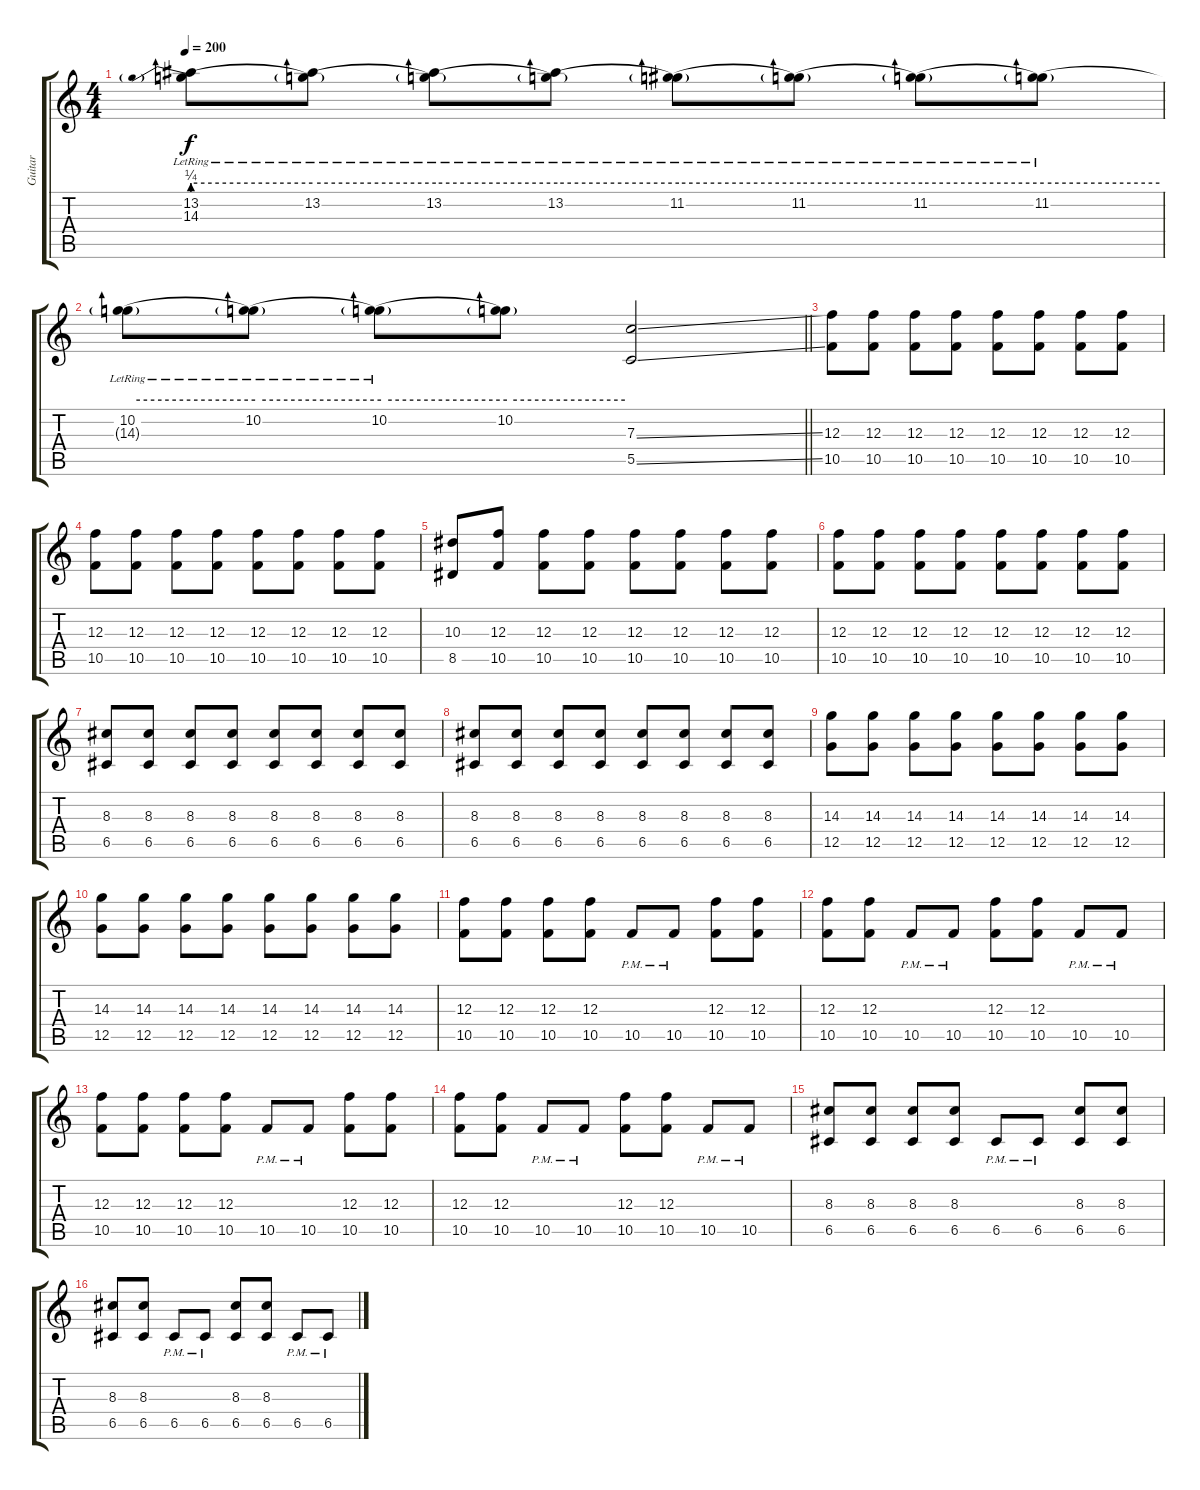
\track ("Guitar" "Guitar") {instrument distortionguitar}
\staff {score tabs}
\tuning (D4 A3 F3 C3 G2 C2) {hide}
\ts (4 4)
\tempo 200
\clef g2
\ks c
(13.2{lr} 14.3{be (prebend 0 1 60 1) lr}).8{dy f} (13.2{lr} 14.3{be (hold 0 1 60 1) t}).8 (13.2{lr} 14.3{be (hold 0 1 60 1) t}).8 (13.2{lr} 14.3{be (hold 0 1 60 1) t}).8 (11.2{lr} 14.3{be (hold 0 1 60 1) t}).8 (11.2{lr} 14.3{be (hold 0 1 60 1) t}).8 (11.2{lr} 14.3{be (hold 0 1 60 1) t}).8 (11.2{lr} 14.3{be (hold 0 1 60 1) t}).8 |
\barLineRight lightlight
(10.2{lr} 14.3{be (hold 0 1 60 1) t}).8 (10.2{lr} 14.3{be (hold 0 1 60 1) t}).8 (10.2{lr} 14.3{be (hold 0 1 60 1) t}).8 (10.2 14.3{be (hold 0 1 60 1) t}).8 (7.3{ss} 5.5{ss}).2{volume 15} |
\section ("" " ")
(12.3 10.5).8{volume 15} (12.3 10.5).8 (12.3 10.5).8 (12.3 10.5).8 (12.3 10.5).8 (12.3 10.5).8 (12.3 10.5).8 (12.3 10.5).8 |
(12.3 10.5).8 (12.3 10.5).8 (12.3 10.5).8 (12.3 10.5).8 (12.3 10.5).8 (12.3 10.5).8 (12.3 10.5).8 (12.3 10.5).8 |
(10.3 8.5).8 (12.3 10.5).8 (12.3 10.5).8 (12.3 10.5).8 (12.3 10.5).8 (12.3 10.5).8 (12.3 10.5).8 (12.3 10.5).8 |
(12.3 10.5).8 (12.3 10.5).8 (12.3 10.5).8 (12.3 10.5).8 (12.3 10.5).8 (12.3 10.5).8 (12.3 10.5).8 (12.3 10.5).8 |
(8.3 6.5).8 (8.3 6.5).8 (8.3 6.5).8 (8.3 6.5).8 (8.3 6.5).8 (8.3 6.5).8 (8.3 6.5).8 (8.3 6.5).8 |
(8.3 6.5).8 (8.3 6.5).8 (8.3 6.5).8 (8.3 6.5).8 (8.3 6.5).8 (8.3 6.5).8 (8.3 6.5).8 (8.3 6.5).8 |
(14.3 12.5).8 (14.3 12.5).8 (14.3 12.5).8 (14.3 12.5).8 (14.3 12.5).8 (14.3 12.5).8 (14.3 12.5).8 (14.3 12.5).8 |
(14.3 12.5).8 (14.3 12.5).8 (14.3 12.5).8 (14.3 12.5).8 (14.3 12.5).8 (14.3 12.5).8 (14.3 12.5).8 (14.3 12.5).8 |
(12.3 10.5).8 (12.3 10.5).8 (12.3 10.5).8 (12.3 10.5).8 10.5{pm}.8 10.5{pm}.8 (12.3 10.5).8 (12.3 10.5).8 |
(12.3 10.5).8 (12.3 10.5).8 10.5{pm}.8 10.5{pm}.8 (12.3 10.5).8 (12.3 10.5).8 10.5{pm}.8 10.5{pm}.8 |
(12.3 10.5).8 (12.3 10.5).8 (12.3 10.5).8 (12.3 10.5).8 10.5{pm}.8 10.5{pm}.8 (12.3 10.5).8 (12.3 10.5).8 |
(12.3 10.5).8 (12.3 10.5).8 10.5{pm}.8 10.5{pm}.8 (12.3 10.5).8 (12.3 10.5).8 10.5{pm}.8 10.5{pm}.8 |
(8.3 6.5).8 (8.3 6.5).8 (8.3 6.5).8 (8.3 6.5).8 6.5{pm}.8 6.5{pm}.8 (8.3 6.5).8 (8.3 6.5).8 |
(8.3 6.5).8 (8.3 6.5).8 6.5{pm}.8 6.5{pm}.8 (8.3 6.5).8 (8.3 6.5).8 6.5{pm}.8 6.5{pm}.8
